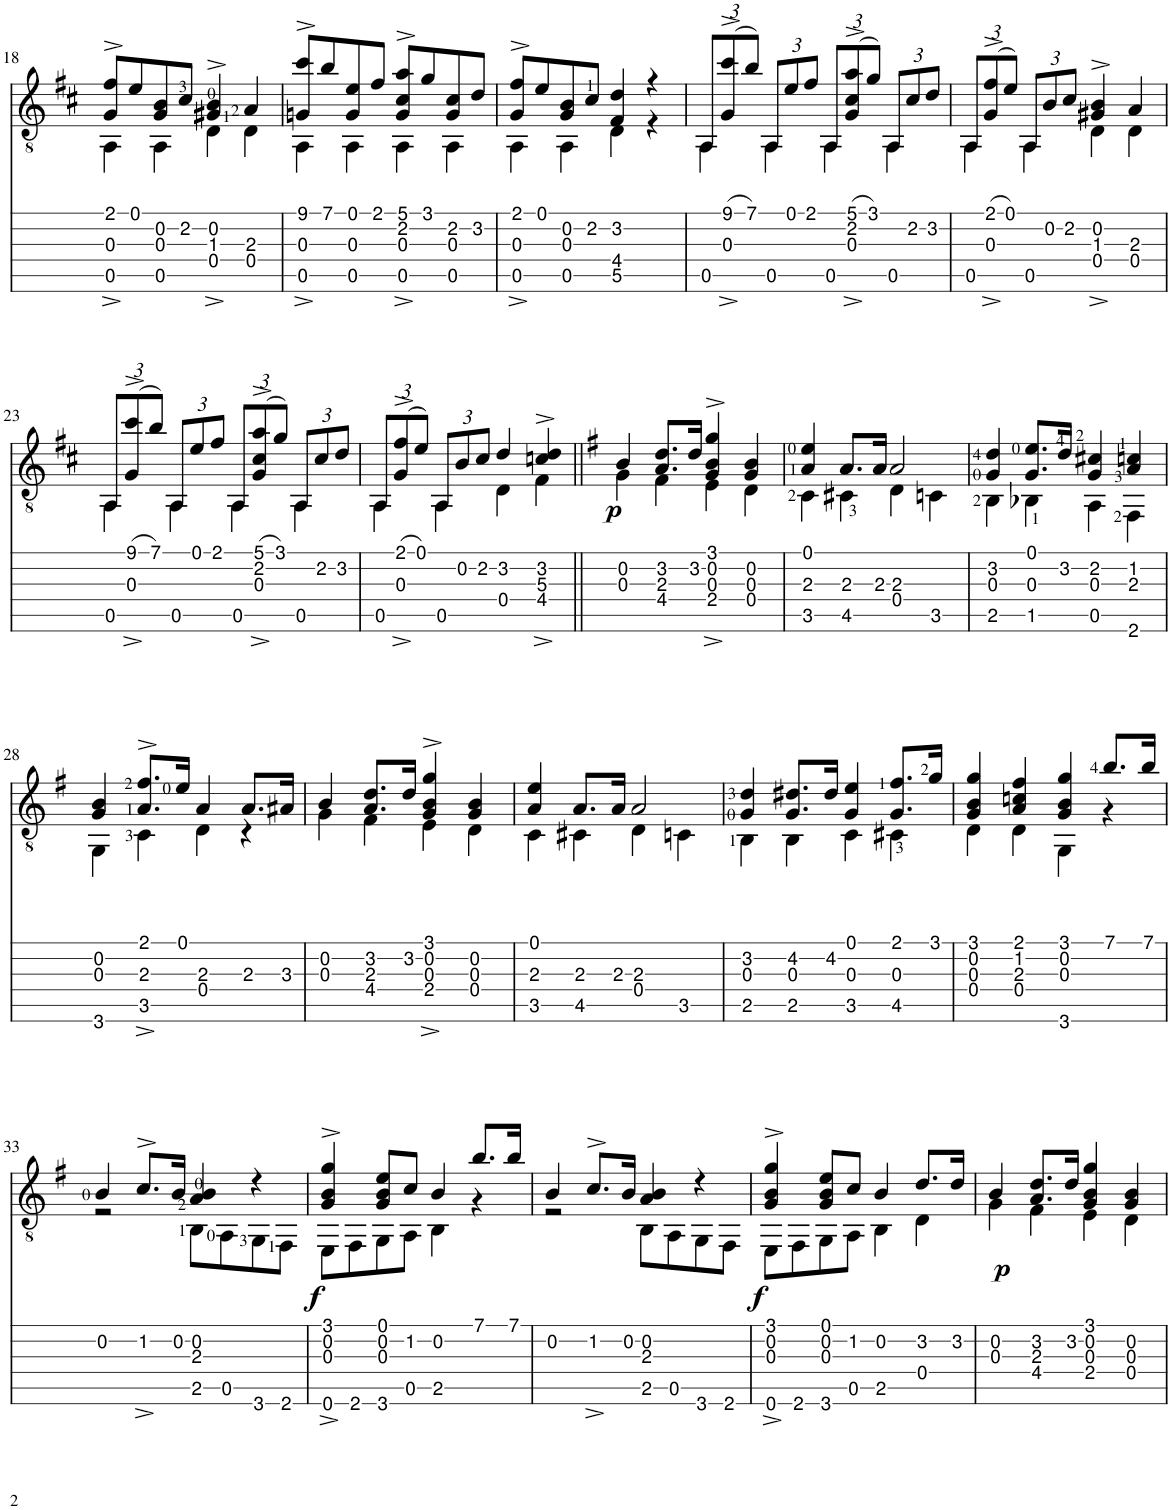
**kern	**kern	**dynam
*part1	*part1	*part1
*staff2	*staff1	*staff1/2
*I"Guitar	*	*
*I'Guit.	*	*
!!LO:PB:g=z
*	*clefGv2	*
*k[f#c#]	*k[f#c#]	*
*M4/4	*M4/4	*
*met(c)	*met(c)	*
=18	=18	=18
*^	*^	*
8G^\ 8f#^\L	4AA	8G/^ 8f#/^L	4AA\	.
8eJ	.	8e/	.	.
8G\ 8B\L	4AA	8G/ 8B/	4AA\	.
8c#J	.	8c#/J	.	.
4G#^ 4B^	4D	4G#X/^ 4B/^	4D\	.
4A	4D	4A/	4D\	.
=19	=19	=19	=19	=19
8Gn^\ 8cc#^\L	4AA	8Gn/^ 8cc#/^L	4AA\	.
8bJ	.	8b/	.	.
8G\ 8e\L	4AA	8G/ 8e/	4AA\	.
8f#J	.	8f#/J	.	.
8G^\ 8c#^\ 8a^\L	4AA	8G/^ 8c#/^ 8a/^L	4AA\	.
8gJ	.	8g/	.	.
8G\ 8c#\L	4AA	8G/ 8c#/	4AA\	.
8dJ	.	8d/J	.	.
=20	=20	=20	=20	=20
8G^\ 8f#^\L	4AA	8G/^ 8f#/^L	4AA\	.
8eJ	.	8e/	.	.
8G\ 8B\L	4AA	8G/ 8B/	4AA\	.
8c#J	.	8c#/J	.	.
4F# 4d	4D	4F#/ 4d/	4D\	.
4r	4r	4r	4r	.
=21	=21	=21	=21	=21
*Xbrackettup	*	*Xbrackettup	*	*
12AAL	4AA	12AA/L	4AA\	.
12G^\ 12cc#^\	.	(12G/^ 12cc#/^	.	.
12bJ	.	12b/J)	.	.
12AAL	4AA	12AA/L	4AA\	.
12e	.	12e/	.	.
12f#J	.	12f#/J	.	.
12AAL	4AA	12AA/L	4AA\	.
12G^\ 12c#^\ 12a^\	.	(12G/^ 12c#/^ 12a/^	.	.
12gJ	.	12g/J)	.	.
12AAL	4AA	12AA/L	4AA\	.
12c#	.	12c#/	.	.
12dJ	.	12d/J	.	.
=22	=22	=22	=22	=22
12AAL	4AA	12AA/L	4AA\	.
12G^\ 12f#^\	.	(12G/^ 12f#/^	.	.
12eJ	.	12e/J)	.	.
12AAL	4AA	12AA/L	4AA\	.
12B	.	12B/	.	.
12c#J	.	12c#/J	.	.
4G#^ 4B^	4D	4G#X/^ 4B/^	4D\	.
4A	4D	4A/	4D\	.
!!LO:LB:g=z	!!
=23	=23	=23	=23	=23
12AAL	4AA	12AA/L	4AA\	.
12G^\ 12cc#^\	.	(12G/^ 12cc#/^	.	.
12bJ	.	12b/J)	.	.
12AAL	4AA	12AA/L	4AA\	.
12e	.	12e/	.	.
12f#J	.	12f#/J	.	.
12AAL	4AA	12AA/L	4AA\	.
12G^\ 12c#^\ 12a^\	.	(12G/^ 12c#/^ 12a/^	.	.
12gJ	.	12g/J)	.	.
12AAL	4AA	12AA/L	4AA\	.
12c#	.	12c#/	.	.
12dJ	.	12d/J	.	.
=24	=24	=24	=24	=24
12AAL	4AA	12AA/L	4AA\	.
12G^\ 12f#^\	.	(12G/^ 12f#/^	.	.
12eJ	.	12e/J)	.	.
12AAL	4AA	12AA/L	4AA\	.
12B	.	12B/	.	.
12c#J	.	12c#/J	.	.
4d	4D	4d/	4D\	.
4c^ 4d^	4F#	4cn/^ 4d/^	4F#\	.
=25||	=25||	=25||	=25||	=25||
*k[f#]	*	*k[f#]	*	*
!	!	!	!	!LO:DY:b
4B	4G	4B/	4G\	p
8.A\ 8.d\L	4F#	8.A/ 8.d/L	4F#\	.
16dJk	.	16d/Jk	.	.
4G^ 4B^ 4g^	4E	4G/^ 4B/^ 4g/^	4E\	.
4G 4B	4D	4G/ 4B/	4D\	.
=26	=26	=26	=26	=26
4A 4e	4C	4A/ 4e/	4C\	.
8.AL	4C#	8.A/L	4C#X\	.
16AJk	.	16A/Jk	.	.
2A	4D	2A/	4D\	.
.	4C	.	4Cn\	.
=27	=27	=27	=27	=27
4G 4d	4BB	4G/ 4d/	4BB\	.
8.G\ 8.e\L	4BB-	8.G/ 8.e/L	4BB-X\	.
16dJk	.	16d/Jk	.	.
4G 4c#	4AA	4G/ 4c#X/	4AA\	.
4A 4c	4FF#	4A/ 4cn/	4FF#\	.
!!LO:LB:g=z	!!
=28	=28	=28	=28	=28
4G 4B	4GG	4G/ 4B/	4GG\	.
8.A^\ 8.f#^\L	4C	8.A/^ 8.f#/^L	4C\	.
16eJk	.	16e/Jk	.	.
4A	4D	4A/	4D\	.
8.AL	4r	8.A/L	4r	.
16A#Jk	.	16A#X/Jk	.	.
=29	=29	=29	=29	=29
4B	4G	4B/	4G\	.
8.A\ 8.d\L	4F#	8.A/ 8.d/L	4F#\	.
16dJk	.	16d/Jk	.	.
4G^ 4B^ 4g^	4E	4G/^ 4B/^ 4g/^	4E\	.
4G 4B	4D	4G/ 4B/	4D\	.
=30	=30	=30	=30	=30
4A 4e	4C	4A/ 4e/	4C\	.
8.AL	4C#X	8.A/L	4C#X\	.
16AJk	.	16A/Jk	.	.
2A	4D	2A/	4D\	.
.	4Cn	.	4Cn\	.
=31	=31	=31	=31	=31
4G 4d	4BB	4G/ 4d/	4BB\	.
8.G\ 8.d#\L	4BB	8.G/ 8.d#X/L	4BB\	.
16d#Jk	.	16d#/Jk	.	.
4G 4e	4C	4G/ 4e/	4C\	.
8.G\ 8.f#\L	4C#	8.G/ 8.f#/L	4C#X\	.
16gJk	.	16g/Jk	.	.
=32	=32	=32	=32	=32
4G 4B 4g	4D	4G/ 4B/ 4g/	4D\	.
4A 4cn 4f#	4D	4A/ 4cn/ 4f#/	4D\	.
4G 4B 4g	4GG	4G/ 4B/ 4g/	4GG\	.
8.bL	4r	8.b/L	4r	.
16bJk	.	16b/Jk	.	.
!!LO:LB:g=z	!!
=33	=33	=33	=33	=33
4B	2r	4B/	2r	.
8.c^L	.	8.c^/L	.	.
16BJk	.	16B/Jk	.	.
4A 4B	8BBL	4A/ 4B/	8BB\L	.
.	8AAJ	.	8AA\	.
4r	8GGL	4r	8GG\	.
.	8FF#J	.	8FF#\J	.
=34	=34	=34	=34	=34
!	!	!	!	!LO:DY:b
4G^ 4B^ 4g^	8EEL	4G/^ 4B/^ 4g/^	8EE\L	f
.	8FF#J	.	8FF#\	.
8G\ 8B\ 8e\L	8GGL	8G/ 8B/ 8e/L	8GG\	.
8cJ	8AAJ	8c/J	8AA\J	.
4B	4BB	4B/	4BB\	.
8.bL	4r	8.b/L	4r	.
16bJk	.	16b/Jk	.	.
=35	=35	=35	=35	=35
4B	2r	4B/	2r	.
8.c^L	.	8.c^/L	.	.
16BJk	.	16B/Jk	.	.
4A 4B	8BBL	4A/ 4B/	8BB\L	.
.	8AAJ	.	8AA\	.
4r	8GGL	4r	8GG\	.
.	8FF#J	.	8FF#\J	.
=36	=36	=36	=36	=36
!	!	!	!	!LO:DY:b
4G^ 4B^ 4g^	8EEL	4G/^ 4B/^ 4g/^	8EE\L	f
.	8FF#J	.	8FF#\	.
8G\ 8B\ 8e\L	8GGL	8G/ 8B/ 8e/L	8GG\	.
8cJ	8AAJ	8c/J	8AA\J	.
4B	4BB	4B/	4BB\	.
8.dL	4D	8.d/L	4D\	.
16dJk	.	16d/Jk	.	.
=37	=37	=37	=37	=37
!	!	!	!	!LO:DY:b
4B	4G	4B/	4G\	p
8.A\ 8.d\L	4F#	8.A/ 8.d/L	4F#\	.
16dJk	.	16d/Jk	.	.
4G 4B 4g	4E	4G/ 4B/ 4g/	4E\	.
4G 4B	4D	4G/ 4B/	4D\	.
*v	*v	*	*	*
*	*v	*v	*
=	=	=
*-	*-	*-
